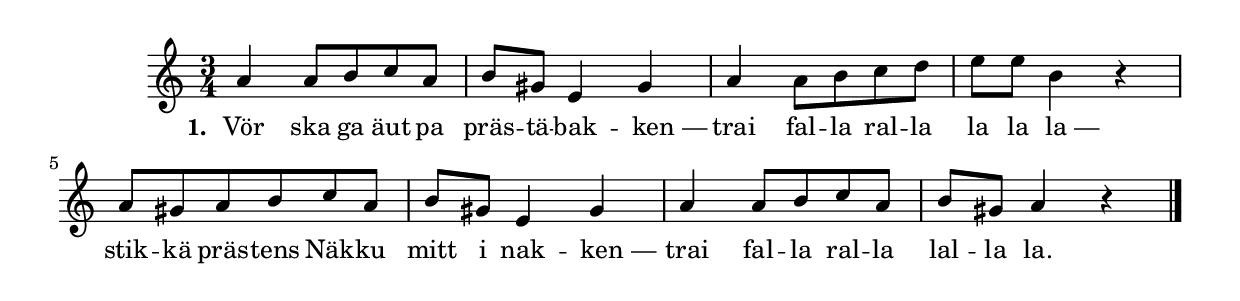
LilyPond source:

{
\time 3/4
\key a \minor

 a'4 a'8 b' c'' a'  | 
 b' gis' e'4 gis'  | 
 a' a'8 b' c'' d''  | 
 e'' e'' b'4 r  | 
 a'8 gis' a' b' c'' a'  | 
 b' gis' e'4 gis'  | 
 a' a'8 b' c'' a'  | 
 b' gis' a'4 r \bar "|."
 }
 \addlyrics {
     \set stanza = #"1. "
     Vör ska ga äut pa präs -- tä -- bak --
     \once \override LyricText.self-alignment-X = #-0.8 "ken —"
     trai fal -- la ral -- la la la
     \once \override LyricText.self-alignment-X = #-0.8 "la —"
     stik -- kä präs -- tens Näk -- ku mitt i nak --
     \once \override LyricText.self-alignment-X = #-0.7 "ken —"
     trai fal -- la ral -- la lal -- la la.
}
